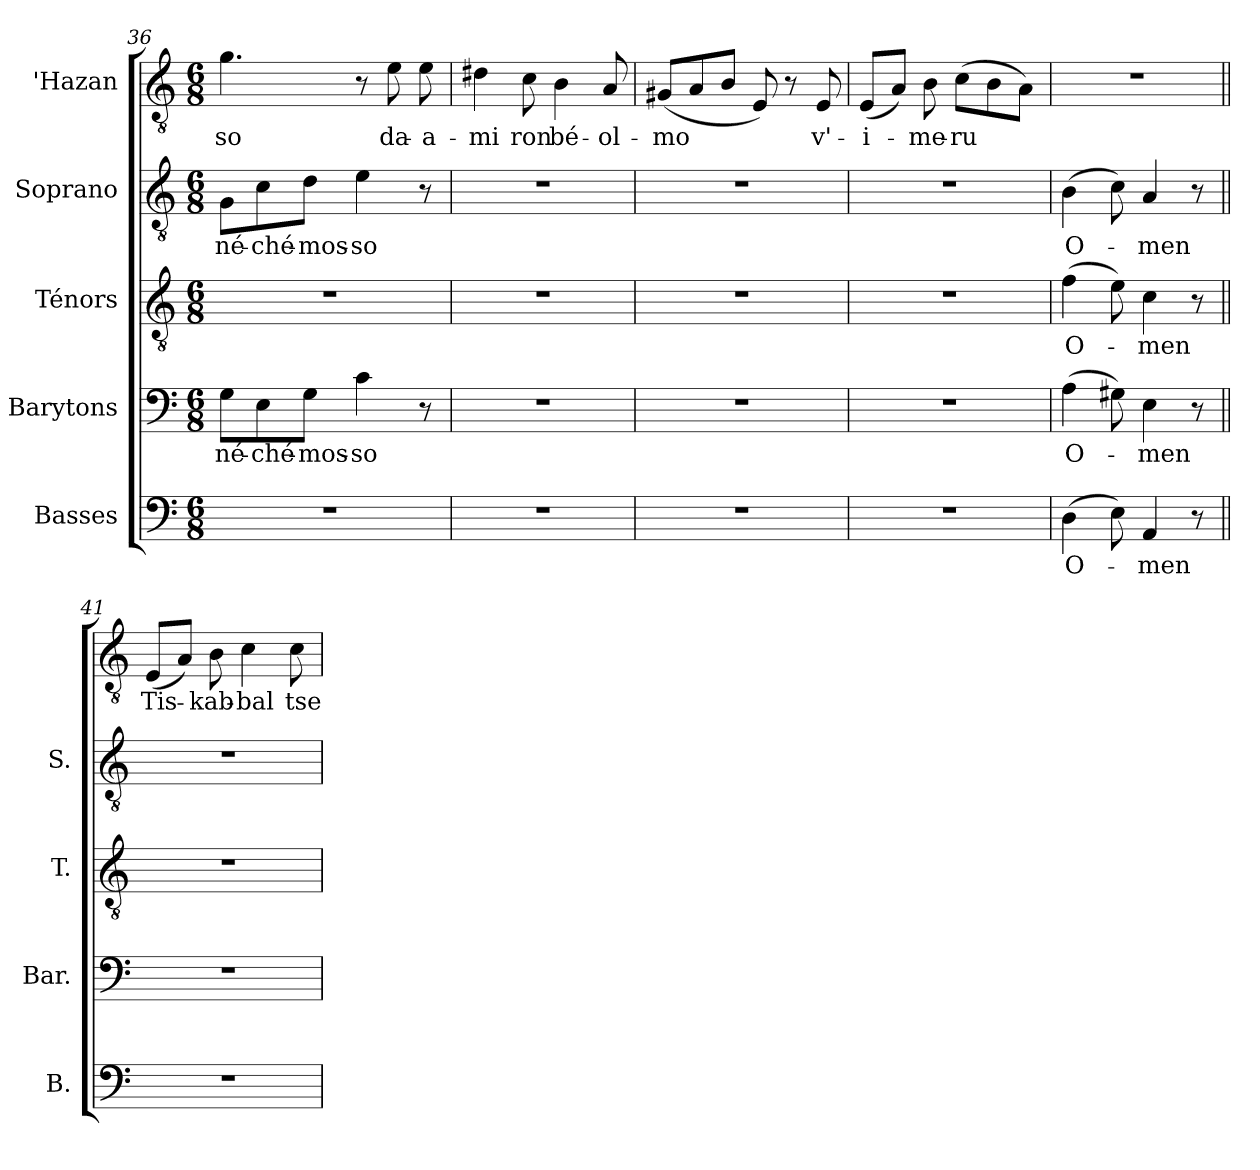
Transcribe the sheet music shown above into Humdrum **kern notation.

**kern	**text	**kern	**text	**kern	**text	**kern	**text	**kern	**text
*part5	*part5	*part4	*part4	*part3	*part3	*part2	*part2	*part1	*part1
*staff5	*staff5	*staff4	*staff4	*staff3	*staff3	*staff2	*staff2	*staff1	*staff1
*I"Basses	*	*I"Barytons	*	*I"Ténors	*	*I"Soprano	*	*I"'Hazan	*
*I'B.	*	*I'Bar.	*	*I'T.	*	*I'S.	*	*I''H.	*
*clefF4	*	*clefF4	*	*clefGv2	*	*clefGv2	*	*clefGv2	*
*	*	*	*	*ITrd7c12	*	*ITrd7c12	*	*ITrd7c12	*
*k[]	*	*k[]	*	*k[]	*	*k[]	*	*k[]	*
*a:	*	*a:	*	*a:	*	*a:	*	*a:	*
*M6/8	*	*M6/8	*	*M6/8	*	*M6/8	*	*M6/8	*
=36	=36	=36	=36	=36	=36	=36	=36	=36	=36
!LO:N:vis=1	!	!	!	!	!	!	!	!	!
!	!	!	!LO:LY:b:color=#000000	!LO:N:vis=1	!	!	!	!	!
!	!	!	!	!	!	!	!LO:LY:b:color=#000000	!	!
!	!	!	!	!	!	!	!	!	!LO:LY:b:color=#000000
2.r	.	8Gi\L	-né-	2.r	.	8GGi\L	-né-	4.Gi\	-so
!	!	!	!LO:LY:b:color=#000000	!	!	!	!	!	!
!	!	!	!	!	!	!	!LO:LY:b:color=#000000	!	!
.	.	8Ei\	-ché-	.	.	8Ci\	-ché-	.	.
!	!	!	!LO:LY:b:color=#000000	!	!	!	!	!	!
!	!	!	!	!	!	!	!LO:LY:b:color=#000000	!	!
.	.	8Gi\J	-mos-	.	.	8Di\J	-mos-	.	.
!	!	!	!LO:LY:b:color=#000000	!	!	!	!	!	!
!	!	!	!	!	!	!	!LO:LY:b:color=#000000	!	!
.	.	4ci\	-so	.	.	4Ei\	-so	8r	.
!	!	!	!	!	!	!	!	!	!LO:LY:b:color=#000000
.	.	.	.	.	.	.	.	8Ei\	da-
!	!	!	!	!	!	!	!	!	!LO:LY:b:color=#000000
.	.	8r	.	.	.	8r	.	8Ei\	-a-
=37	=37	=37	=37	=37	=37	=37	=37	=37	=37
!LO:N:vis=1	!	!LO:N:vis=1	!	!LO:N:vis=1	!	!LO:N:vis=1	!	!	!
!	!	!	!	!	!	!	!	!	!LO:LY:b:color=#000000
2.r	.	2.r	.	2.r	.	2.r	.	4D#Xi\	-mi
!	!	!	!	!	!	!	!	!	!LO:LY:b:color=#000000
.	.	.	.	.	.	.	.	8Ci\	ron
!	!	!	!	!	!	!	!	!	!LO:LY:b:color=#000000
.	.	.	.	.	.	.	.	4BBi\	bé-
!	!	!	!	!	!	!	!	!	!LO:LY:b:color=#000000
.	.	.	.	.	.	.	.	8AAi/	-ol-
=38	=38	=38	=38	=38	=38	=38	=38	=38	=38
!LO:N:vis=1	!	!LO:N:vis=1	!	!LO:N:vis=1	!	!LO:N:vis=1	!	!	!
!	!	!	!	!	!	!	!	!	!LO:LY:b:color=#000000
2.r	.	2.r	.	2.r	.	2.r	.	(8GG#Xi/L	-mo
.	.	.	.	.	.	.	.	8AAi/	.
.	.	.	.	.	.	.	.	8BBi/J	.
.	.	.	.	.	.	.	.	8EEi/)	.
.	.	.	.	.	.	.	.	8r	.
!	!	!	!	!	!	!	!	!	!LO:LY:b:color=#000000
.	.	.	.	.	.	.	.	8EEi/	v'-
=39	=39	=39	=39	=39	=39	=39	=39	=39	=39
!LO:N:vis=1	!	!LO:N:vis=1	!	!LO:N:vis=1	!	!LO:N:vis=1	!	!	!
!	!	!	!	!	!	!	!	!	!LO:LY:b:color=#000000
2.r	.	2.r	.	2.r	.	2.r	.	(8EEi/L	-i-
.	.	.	.	.	.	.	.	8AAi/J)	.
!	!	!	!	!	!	!	!	!	!LO:LY:b:color=#000000
.	.	.	.	.	.	.	.	8BBi\	-me-
!	!	!	!	!	!	!	!	!	!LO:LY:b:color=#000000
.	.	.	.	.	.	.	.	(8Ci\L	-ru
.	.	.	.	.	.	.	.	8BBi\	.
.	.	.	.	.	.	.	.	8AAi\J)	.
!!LO:PB:g=z
=40	=40	=40	=40	=40	=40	=40	=40	=40	=40
!	!LO:LY:b:color=#000000	!	!	!	!	!	!	!	!
!	!	!	!LO:LY:b:color=#000000	!	!	!	!	!	!
!	!	!	!	!	!LO:LY:b:color=#000000	!	!	!	!
!	!	!	!	!	!	!	!LO:LY:b:color=#000000	!LO:N:vis=1	!
(4Di\	O-	(4Ai\	O-	(4Fi\	O-	(4BBi\	O-	2.r	.
8Ei\)	.	8G#Xi\)	.	8Ei\)	.	8Ci\)	.	.	.
!	!LO:LY:b:color=#000000	!	!	!	!	!	!	!	!
!	!	!	!LO:LY:b:color=#000000	!	!	!	!	!	!
!	!	!	!	!	!LO:LY:b:color=#000000	!	!	!	!
!	!	!	!	!	!	!	!LO:LY:b:color=#000000	!	!
4AAi/	-men	4Ei\	-men	4Ci\	-men	4AAi/	-men	.	.
8r	.	8r	.	8r	.	8r	.	.	.
=41||	=41||	=41||	=41||	=41||	=41||	=41||	=41||	=41||	=41||
!LO:N:vis=1	!	!LO:N:vis=1	!	!LO:N:vis=1	!	!LO:N:vis=1	!	!	!
!	!	!	!	!	!	!	!	!	!LO:LY:b:color=#000000
2.r	.	2.r	.	2.r	.	2.r	.	(8EEi/L	Tis-
.	.	.	.	.	.	.	.	8AAi/J)	.
!	!	!	!	!	!	!	!	!	!LO:LY:b:color=#000000
.	.	.	.	.	.	.	.	8BBi\	-kab-
!	!	!	!	!	!	!	!	!	!LO:LY:b:color=#000000
.	.	.	.	.	.	.	.	4Ci\	-bal
!	!	!	!	!	!	!	!	!	!LO:LY:b:color=#000000
.	.	.	.	.	.	.	.	8Ci\	tse-
=	=	=	=	=	=	=	=	=	=
*-	*-	*-	*-	*-	*-	*-	*-	*-	*-
